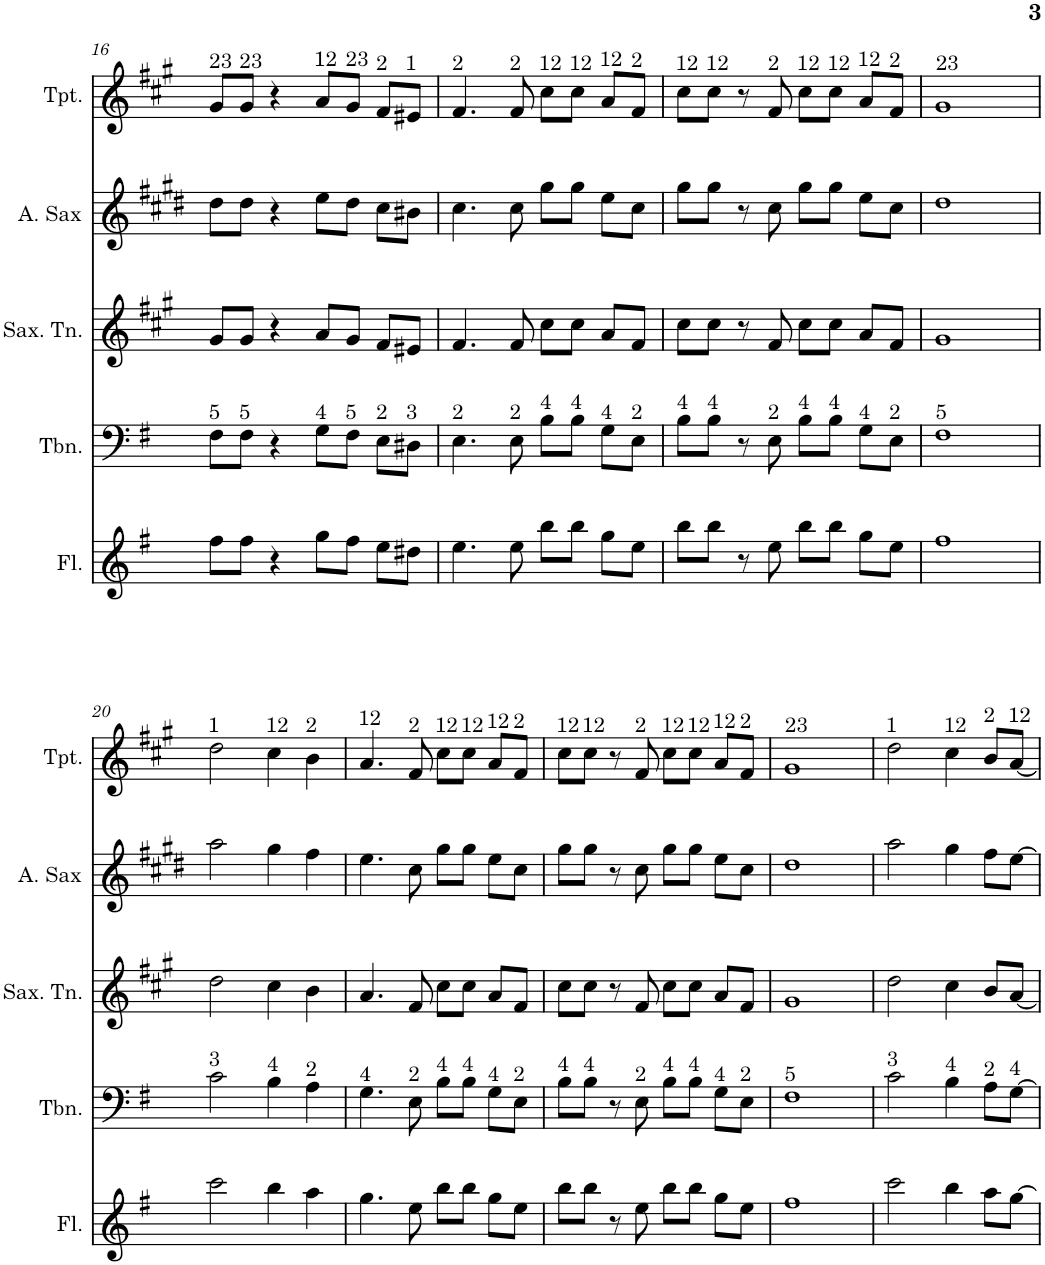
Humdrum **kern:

**kern	**kern	**kern	**kern	**kern
*part5	*part4	*part3	*part2	*part1
*staff5	*staff4	*staff3	*staff2	*staff1
*I"Flauta Transversal	*I"Trombone	*I"Saxofone Tenor	*I"Saxofone Alto	*I"Trumpet
*I'Fl.	*I'Tbn.	*I'Sax. Tn.	*	*I'Tpt.
!!LO:PB:g=z
*clefG2	*clefF4	*clefG2	*clefG2	*clefG2
*	*	*Trd8c14	*Trd5c9	*Trd1c2
*k[f#]	*k[f#]	*k[f#c#g#]	*k[f#c#g#d#]	*k[f#c#g#]
*M4/4	*M4/4	*M4/4	*M4/4	*M4/4
=16	=16	=16	=16	=16
!	!	!	!	!LO:TX:a:t=23
!	!LO:TX:a:t=5	!	!	!
8ff#\L	8F#\L	8g#/L	8dd#\L	8g#/L
!	!	!	!	!LO:TX:a:t=23
!	!LO:TX:a:t=5	!	!	!
8ff#\J	8F#\J	8g#/J	8dd#\J	8g#/J
4r	4r	4r	4r	4r
!	!	!	!	!LO:TX:a:t=12
!	!LO:TX:a:t=4	!	!	!
8gg\L	8G\L	8a/L	8ee\L	8a/L
!	!	!	!	!LO:TX:a:t=23
!	!LO:TX:a:t=5	!	!	!
8ff#\J	8F#\J	8g#/J	8dd#\J	8g#/J
!	!	!	!	!LO:TX:a:t=2
!	!LO:TX:a:t=2	!	!	!
8ee\L	8E\L	8f#/L	8cc#\L	8f#/L
!	!	!	!	!LO:TX:a:t=1
!	!LO:TX:a:t=3	!	!	!
8dd#X\J	8D#X\J	8e#X/J	8b#X\J	8e#X/J
=17	=17	=17	=17	=17
!	!	!	!	!LO:TX:a:t=2
!	!LO:TX:a:t=2	!	!	!
4.ee\	4.E\	4.f#/	4.cc#\	4.f#/
!	!	!	!	!LO:TX:a:t=2
!	!LO:TX:a:t=2	!	!	!
8ee\	8E\	8f#/	8cc#\	8f#/
!	!	!	!	!LO:TX:a:t=12
!	!LO:TX:a:t=4	!	!	!
8bb\L	8B\L	8cc#\L	8gg#\L	8cc#\L
!	!	!	!	!LO:TX:a:t=12
!	!LO:TX:a:t=4	!	!	!
8bb\J	8B\J	8cc#\J	8gg#\J	8cc#\J
!	!	!	!	!LO:TX:a:t=12
!	!LO:TX:a:t=4	!	!	!
8gg\L	8G\L	8a/L	8ee\L	8a/L
!	!	!	!	!LO:TX:a:t=2
!	!LO:TX:a:t=2	!	!	!
8ee\J	8E\J	8f#/J	8cc#\J	8f#/J
=18	=18	=18	=18	=18
!	!	!	!	!LO:TX:a:t=12
!	!LO:TX:a:t=4	!	!	!
8bb\L	8B\L	8cc#\L	8gg#\L	8cc#\L
!	!	!	!	!LO:TX:a:t=12
!	!LO:TX:a:t=4	!	!	!
8bb\J	8B\J	8cc#\J	8gg#\J	8cc#\J
8r	8r	8r	8r	8r
!	!	!	!	!LO:TX:a:t=2
!	!LO:TX:a:t=2	!	!	!
8ee\	8E\	8f#/	8cc#\	8f#/
!	!	!	!	!LO:TX:a:t=12
!	!LO:TX:a:t=4	!	!	!
8bb\L	8B\L	8cc#\L	8gg#\L	8cc#\L
!	!	!	!	!LO:TX:a:t=12
!	!LO:TX:a:t=4	!	!	!
8bb\J	8B\J	8cc#\J	8gg#\J	8cc#\J
!	!	!	!	!LO:TX:a:t=12
!	!LO:TX:a:t=4	!	!	!
8gg\L	8G\L	8a/L	8ee\L	8a/L
!	!	!	!	!LO:TX:a:t=2
!	!LO:TX:a:t=2	!	!	!
8ee\J	8E\J	8f#/J	8cc#\J	8f#/J
=19	=19	=19	=19	=19
!	!	!	!	!LO:TX:a:t=23
!	!LO:TX:a:t=5	!	!	!
1ff#	1F#	1g#	1dd#	1g#
!!LO:LB:g=z
=20	=20	=20	=20	=20
!	!	!	!	!LO:TX:a:t=1
!	!LO:TX:a:t=3	!	!	!
2ccc\	2c\	2dd\	2aa\	2dd\
!	!	!	!	!LO:TX:a:t=12
!	!LO:TX:a:t=4	!	!	!
4bb\	4B\	4cc#\	4gg#\	4cc#\
!	!	!	!	!LO:TX:a:t=2
!	!LO:TX:a:t=2	!	!	!
4aa\	4A\	4b\	4ff#\	4b\
=21	=21	=21	=21	=21
!	!	!	!	!LO:TX:a:t=12
!	!LO:TX:a:t=4	!	!	!
4.gg\	4.G\	4.a/	4.ee\	4.a/
!	!	!	!	!LO:TX:a:t=2
!	!LO:TX:a:t=2	!	!	!
8ee\	8E\	8f#/	8cc#\	8f#/
!	!	!	!	!LO:TX:a:t=12
!	!LO:TX:a:t=4	!	!	!
8bb\L	8B\L	8cc#\L	8gg#\L	8cc#\L
!	!	!	!	!LO:TX:a:t=12
!	!LO:TX:a:t=4	!	!	!
8bb\J	8B\J	8cc#\J	8gg#\J	8cc#\J
!	!	!	!	!LO:TX:a:t=12
!	!LO:TX:a:t=4	!	!	!
8gg\L	8G\L	8a/L	8ee\L	8a/L
!	!	!	!	!LO:TX:a:t=2
!	!LO:TX:a:t=2	!	!	!
8ee\J	8E\J	8f#/J	8cc#\J	8f#/J
=22	=22	=22	=22	=22
!	!	!	!	!LO:TX:a:t=12
!	!LO:TX:a:t=4	!	!	!
8bb\L	8B\L	8cc#\L	8gg#\L	8cc#\L
!	!	!	!	!LO:TX:a:t=12
!	!LO:TX:a:t=4	!	!	!
8bb\J	8B\J	8cc#\J	8gg#\J	8cc#\J
8r	8r	8r	8r	8r
!	!	!	!	!LO:TX:a:t=2
!	!LO:TX:a:t=2	!	!	!
8ee\	8E\	8f#/	8cc#\	8f#/
!	!	!	!	!LO:TX:a:t=12
!	!LO:TX:a:t=4	!	!	!
8bb\L	8B\L	8cc#\L	8gg#\L	8cc#\L
!	!	!	!	!LO:TX:a:t=12
!	!LO:TX:a:t=4	!	!	!
8bb\J	8B\J	8cc#\J	8gg#\J	8cc#\J
!	!	!	!	!LO:TX:a:t=12
!	!LO:TX:a:t=4	!	!	!
8gg\L	8G\L	8a/L	8ee\L	8a/L
!	!	!	!	!LO:TX:a:t=2
!	!LO:TX:a:t=2	!	!	!
8ee\J	8E\J	8f#/J	8cc#\J	8f#/J
=23	=23	=23	=23	=23
!	!	!	!	!LO:TX:a:t=23
!	!LO:TX:a:t=5	!	!	!
1ff#	1F#	1g#	1dd#	1g#
=24	=24	=24	=24	=24
!	!	!	!	!LO:TX:a:t=1
!	!LO:TX:a:t=3	!	!	!
2ccc\	2c\	2dd\	2aa\	2dd\
!	!	!	!	!LO:TX:a:t=12
!	!LO:TX:a:t=4	!	!	!
4bb\	4B\	4cc#\	4gg#\	4cc#\
!	!	!	!	!LO:TX:a:t=2
!	!LO:TX:a:t=2	!	!	!
8aa\L	8A\L	8b/L	8ff#\L	8b/L
!	!	!	!	!LO:TX:a:t=12
!	!LO:TX:a:t=4	!	!	!
[8gg\J	[8G\J	[8a/J	[8ee\J	[8a/J
=	=	=	=	=
*-	*-	*-	*-	*-
